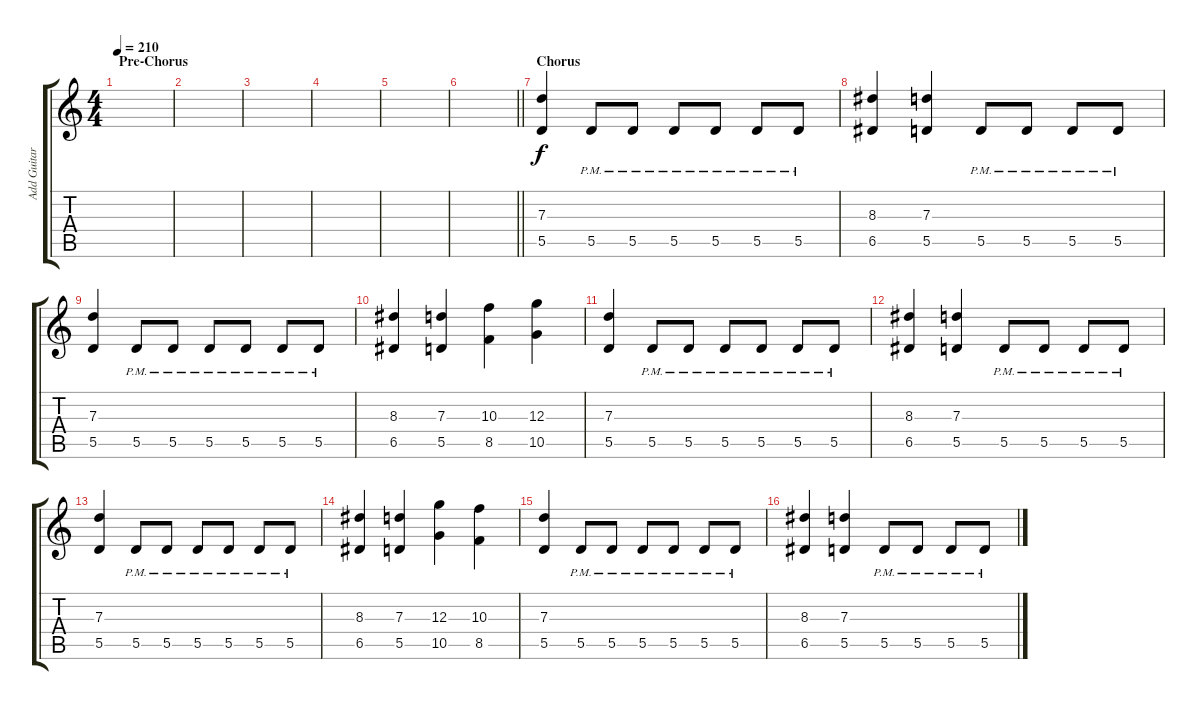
\track ("Add Guitar" "Add Guitar") {instrument distortionguitar}
\staff {score tabs}
\tuning (E4 B3 G3 D3 A2 D2) {hide}
\ts (4 4)
\section ("" "Pre-Chorus")
\tempo 210
\clef g2
\ks c
|
|
|
|
|
\barLineRight lightlight
|
\section ("" "Chorus")
(7.3 5.5).4 5.5{pm}.8 5.5{pm}.8 5.5{pm}.8 5.5{pm}.8 5.5{pm}.8 5.5{pm}.8 |
(8.3 6.5).4 (7.3 5.5).4 5.5{pm}.8 5.5{pm}.8 5.5{pm}.8 5.5{pm}.8 |
(7.3 5.5).4 5.5{pm}.8 5.5{pm}.8 5.5{pm}.8 5.5{pm}.8 5.5{pm}.8 5.5{pm}.8 |
(8.3 6.5).4 (7.3 5.5).4 (10.3 8.5).4 (12.3 10.5).4 |
(7.3 5.5).4 5.5{pm}.8 5.5{pm}.8 5.5{pm}.8 5.5{pm}.8 5.5{pm}.8 5.5{pm}.8 |
(8.3 6.5).4 (7.3 5.5).4 5.5{pm}.8 5.5{pm}.8 5.5{pm}.8 5.5{pm}.8 |
(7.3 5.5).4 5.5{pm}.8 5.5{pm}.8 5.5{pm}.8 5.5{pm}.8 5.5{pm}.8 5.5{pm}.8 |
(8.3 6.5).4 (7.3 5.5).4 (12.3 10.5).4 (10.3 8.5).4 |
(7.3 5.5).4 5.5{pm}.8 5.5{pm}.8 5.5{pm}.8 5.5{pm}.8 5.5{pm}.8 5.5{pm}.8 |
(8.3 6.5).4 (7.3 5.5).4 5.5{pm}.8 5.5{pm}.8 5.5{pm}.8 5.5{pm}.8
